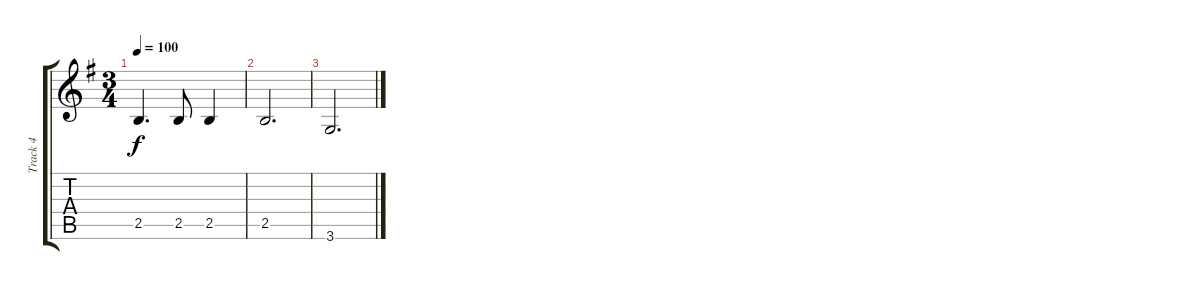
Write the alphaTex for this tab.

\track ("Track 4" "Track 4") {instrument electricbassfinger}
\staff {score tabs}
\tuning (E4 B3 G3 D3 A2 E2) {hide}
\ts (3 4)
\tempo 100
\clef g2
\ks g
2.5.4{d dy f} 2.5.8 2.5.4 |
2.5.2{d} |
3.6.2{d}
